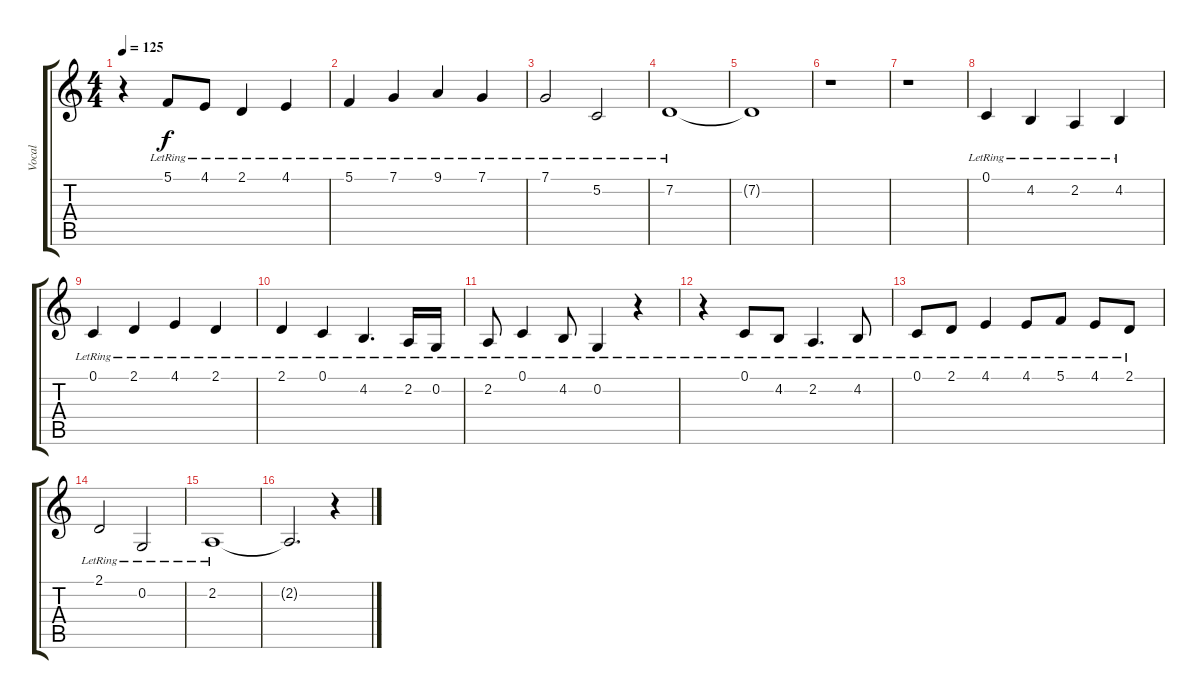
\track ("Vocal" "Vocal") {instrument brightacousticpiano}
\staff {score tabs}
\tuning (C4 G3 Eb3 Bb2 F2 C2) {hide}
\ts (4 4)
\tempo 125
\clef g2
\ks c
r.4{dy f} 5.1{lr}.8 4.1{lr}.8 2.1{lr}.4 4.1{lr}.4 |
5.1{lr}.4 7.1{lr}.4 9.1{lr}.4 7.1{lr}.4 |
7.1{lr}.2 5.2{lr}.2 |
7.2{lr}.1 |
7.2{t}.1 |
r.1 |
r.1 |
0.1{lr}.4 4.2{lr}.4 2.2{lr}.4 4.2{lr}.4 |
0.1{lr}.4 2.1{lr}.4 4.1{lr}.4 2.1{lr}.4 |
2.1{lr}.4 0.1{lr}.4 4.2{lr}.4{d} 2.2{lr}.16 0.2{lr}.16 |
2.2{lr}.8 0.1{lr}.4 4.2{lr}.8 0.2{lr}.4 r.4 |
r.4 0.1{lr}.8 4.2{lr}.8 2.2{lr}.4{d} 4.2{lr}.8 |
0.1{lr}.8 2.1{lr}.8 4.1{lr}.4 4.1{lr}.8 5.1{lr}.8 4.1{lr}.8 2.1{lr}.8 |
2.1{lr}.2 0.2{lr}.2 |
2.2{lr}.1 |
2.2{t}.2{d} r.4
